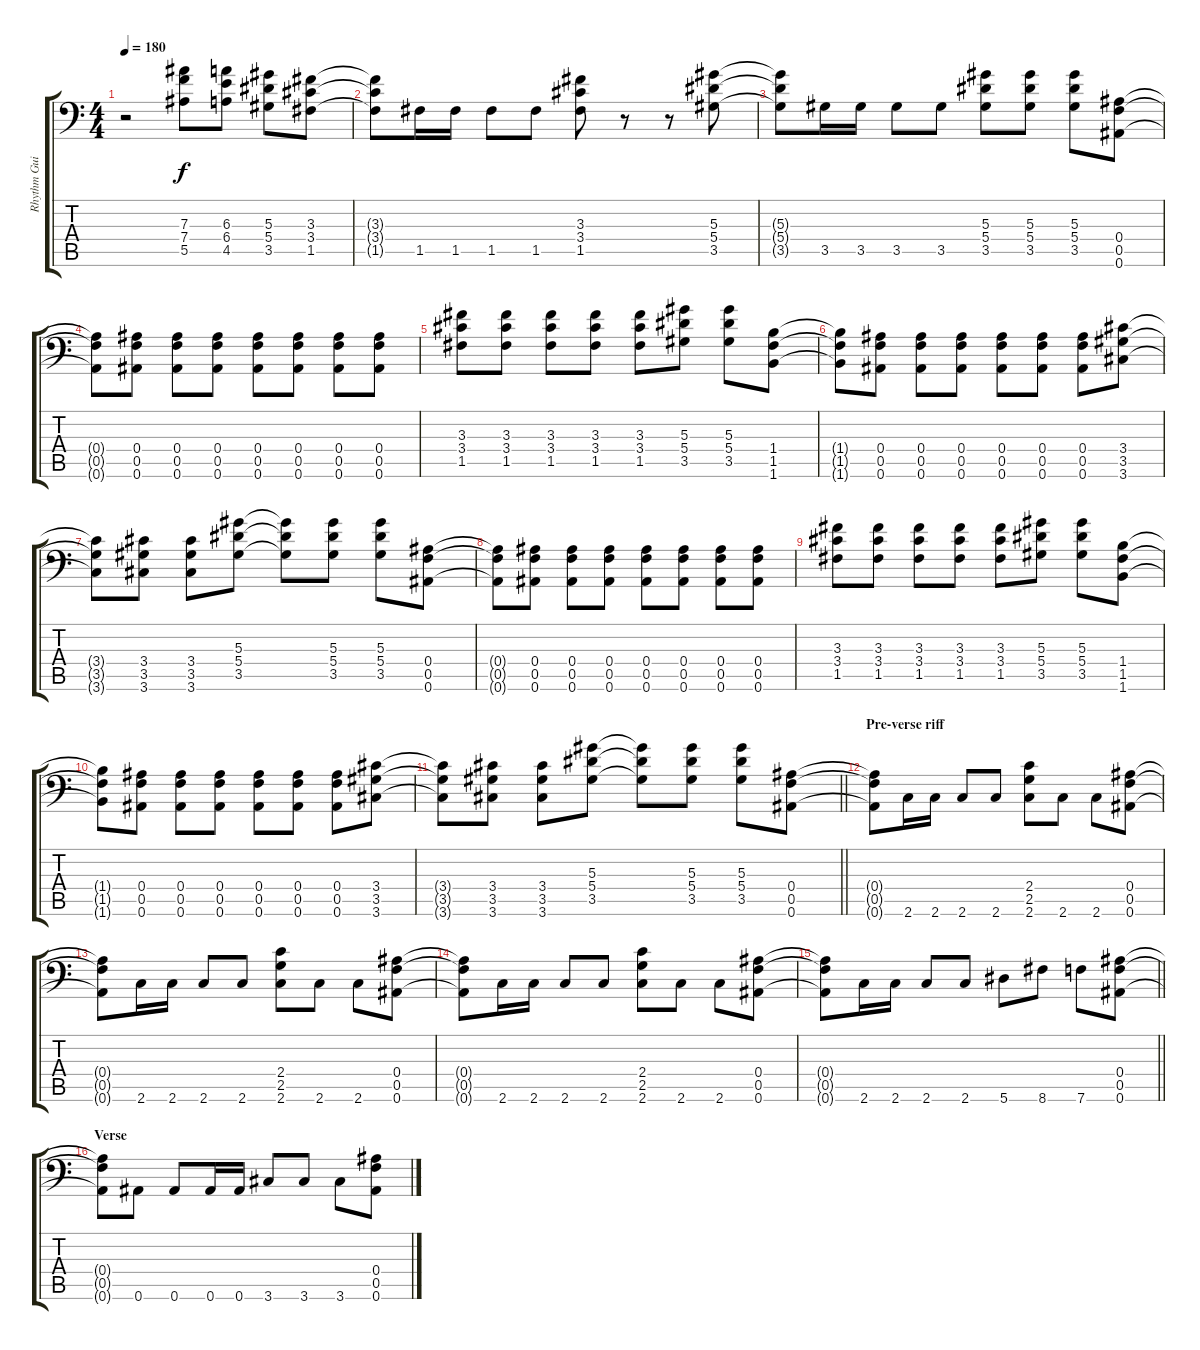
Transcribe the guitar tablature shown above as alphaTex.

\track ("Rhythm Guitar 1" "Rhythm Gui") {instrument distortionguitar}
\staff {score tabs}
\tuning (C4 G3 Eb3 Bb2 F2 Bb1) {hide}
\ts (4 4)
\tempo 180
\clef f4
\ks c
r.2{dy f} (7.3 7.4 5.5).8 (6.3 6.4 4.5).8 (5.3 5.4 3.5).8 (3.3 3.4 1.5).8 |
(3.3{t} 3.4{t} 1.5{t}).8 1.5.16 1.5.16 1.5.8 1.5.8 (3.3 3.4 1.5).8 r.8 r.8 (5.3 5.4 3.5).8 |
(5.3{t} 5.4{t} 3.5{t}).8 3.5.16 3.5.16 3.5.8 3.5.8 (5.3 5.4 3.5).8 (5.3 5.4 3.5).8 (5.3 5.4 3.5).8 (0.4 0.5 0.6).8 |
(0.4{t} 0.5{t} 0.6{t}).8 (0.4 0.5 0.6).8 (0.4 0.5 0.6).8 (0.4 0.5 0.6).8 (0.4 0.5 0.6).8 (0.4 0.5 0.6).8 (0.4 0.5 0.6).8 (0.4 0.5 0.6).8 |
(3.3 3.4 1.5).8 (3.3 3.4 1.5).8 (3.3 3.4 1.5).8 (3.3 3.4 1.5).8 (3.3 3.4 1.5).8 (5.3 5.4 3.5).8 (5.3 5.4 3.5).8 (1.4 1.5 1.6).8 |
(1.4{t} 1.5{t} 1.6{t}).8 (0.4 0.5 0.6).8 (0.4 0.5 0.6).8 (0.4 0.5 0.6).8 (0.4 0.5 0.6).8 (0.4 0.5 0.6).8 (0.4 0.5 0.6).8 (3.4 3.5 3.6).8 |
(3.4{t} 3.5{t} 3.6{t}).8 (3.4 3.5 3.6).8 (3.4 3.5 3.6).8 (5.3 5.4 3.5).8 (5.3{t} 5.4{t} 3.5{t}).8 (5.3 5.4 3.5).8 (5.3 5.4 3.5).8 (0.4 0.5 0.6).8 |
(0.4{t} 0.5{t} 0.6{t}).8 (0.4 0.5 0.6).8 (0.4 0.5 0.6).8 (0.4 0.5 0.6).8 (0.4 0.5 0.6).8 (0.4 0.5 0.6).8 (0.4 0.5 0.6).8 (0.4 0.5 0.6).8 |
(3.3 3.4 1.5).8 (3.3 3.4 1.5).8 (3.3 3.4 1.5).8 (3.3 3.4 1.5).8 (3.3 3.4 1.5).8 (5.3 5.4 3.5).8 (5.3 5.4 3.5).8 (1.4 1.5 1.6).8 |
(1.4{t} 1.5{t} 1.6{t}).8 (0.4 0.5 0.6).8 (0.4 0.5 0.6).8 (0.4 0.5 0.6).8 (0.4 0.5 0.6).8 (0.4 0.5 0.6).8 (0.4 0.5 0.6).8 (3.4 3.5 3.6).8 |
\barLineRight lightlight
(3.4{t} 3.5{t} 3.6{t}).8 (3.4 3.5 3.6).8 (3.4 3.5 3.6).8 (5.3 5.4 3.5).8 (5.3{t} 5.4{t} 3.5{t}).8 (5.3 5.4 3.5).8 (5.3 5.4 3.5).8 (0.4 0.5 0.6).8 |
\section ("" "Pre-verse riff")
(0.4{t} 0.5{t} 0.6{t}).8 2.6.16 2.6.16 2.6.8 2.6.8 (2.4 2.5 2.6).8 2.6.8 2.6.8 (0.4 0.5 0.6).8 |
(0.4{t} 0.5{t} 0.6{t}).8 2.6.16 2.6.16 2.6.8 2.6.8 (2.4 2.5 2.6).8 2.6.8 2.6.8 (0.4 0.5 0.6).8 |
(0.4{t} 0.5{t} 0.6{t}).8 2.6.16 2.6.16 2.6.8 2.6.8 (2.4 2.5 2.6).8 2.6.8 2.6.8 (0.4 0.5 0.6).8 |
\barLineRight lightlight
(0.4{t} 0.5{t} 0.6{t}).8 2.6.16 2.6.16 2.6.8 2.6.8 5.6.8 8.6.8 7.6.8 (0.4 0.5 0.6).8 |
\section ("" "Verse")
(0.4{t} 0.5{t} 0.6{t}).8 0.6.8 0.6.8 0.6.16 0.6.16 3.6.8 3.6.8 3.6.8 (0.4 0.5 0.6).8
